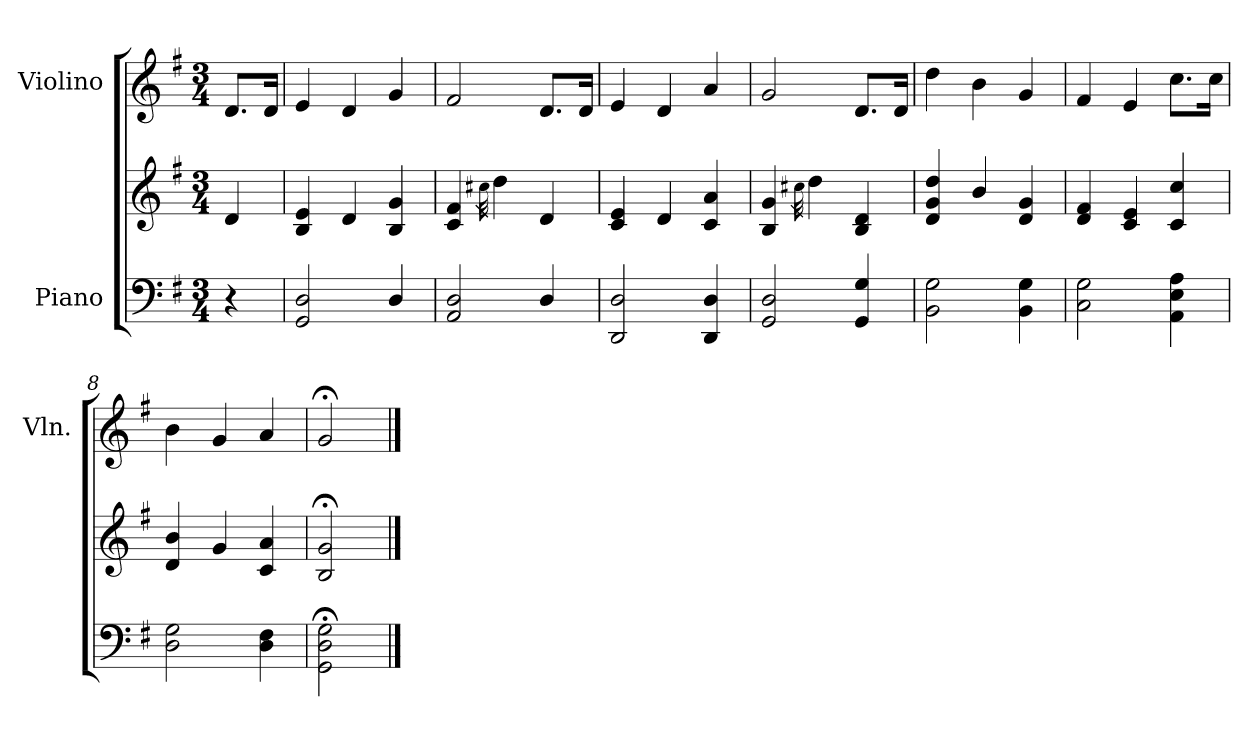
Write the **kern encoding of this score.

**kern	**kern	**kern
*part2	*part2	*part1
*staff3	*staff2	*staff1
*I"Piano	*	*I"Violino
*	*	*I'Vln.
*clefF4	*clefG2	*clefG2
*k[f#]	*k[f#]	*k[f#]
*M3/4	*M3/4	*M3/4
*MM80	*MM80	*MM80
=1	=1	=1
4r	4d/	8.d/L
.	.	16d/Jk
=2	=2	=2
2GG/ 2D/	4B/ 4e/	4e/
.	4d/	4d/
4D/	4B/ 4g/	4g/
=3	=3	=3
2AA/ 2D/	4c/ 4f#/	2f#/
.	32qcc#X\	.
.	4dd\	.
4D/	4d/	8.d/L
.	.	16d/Jk
=4	=4	=4
2DD/ 2D/	4c/ 4e/	4e/
.	4d/	4d/
4DD/ 4D/	4c/ 4a/	4a/
=5	=5	=5
2GG/ 2D/	4B/ 4g/	2g/
.	32qcc#X\	.
.	4dd\	.
4GG/ 4G/	4B/ 4d/	8.d/L
.	.	16d/Jk
=6	=6	=6
2BB\ 2G\	4d/ 4g/ 4dd/	4dd\
.	4b/	4b\
4BB\ 4G\	4d/ 4g/	4g/
=7	=7	=7
2C\ 2G\	4d/ 4f#/	4f#/
.	4c/ 4e/	4e/
4AA\ 4E\ 4A\	4c/ 4cc/	8.cc\L
.	.	16cc\Jk
=8	=8	=8
2D\ 2G\	4d/ 4b/	4b\
.	4g/	4g/
4D\ 4F#\	4c/ 4a/	4a/
=9	=9	=9
2GG\;< 2D\;< 2G\;<	2B/;< 2g/;<	2g;</
==	==	==
*-	*-	*-
